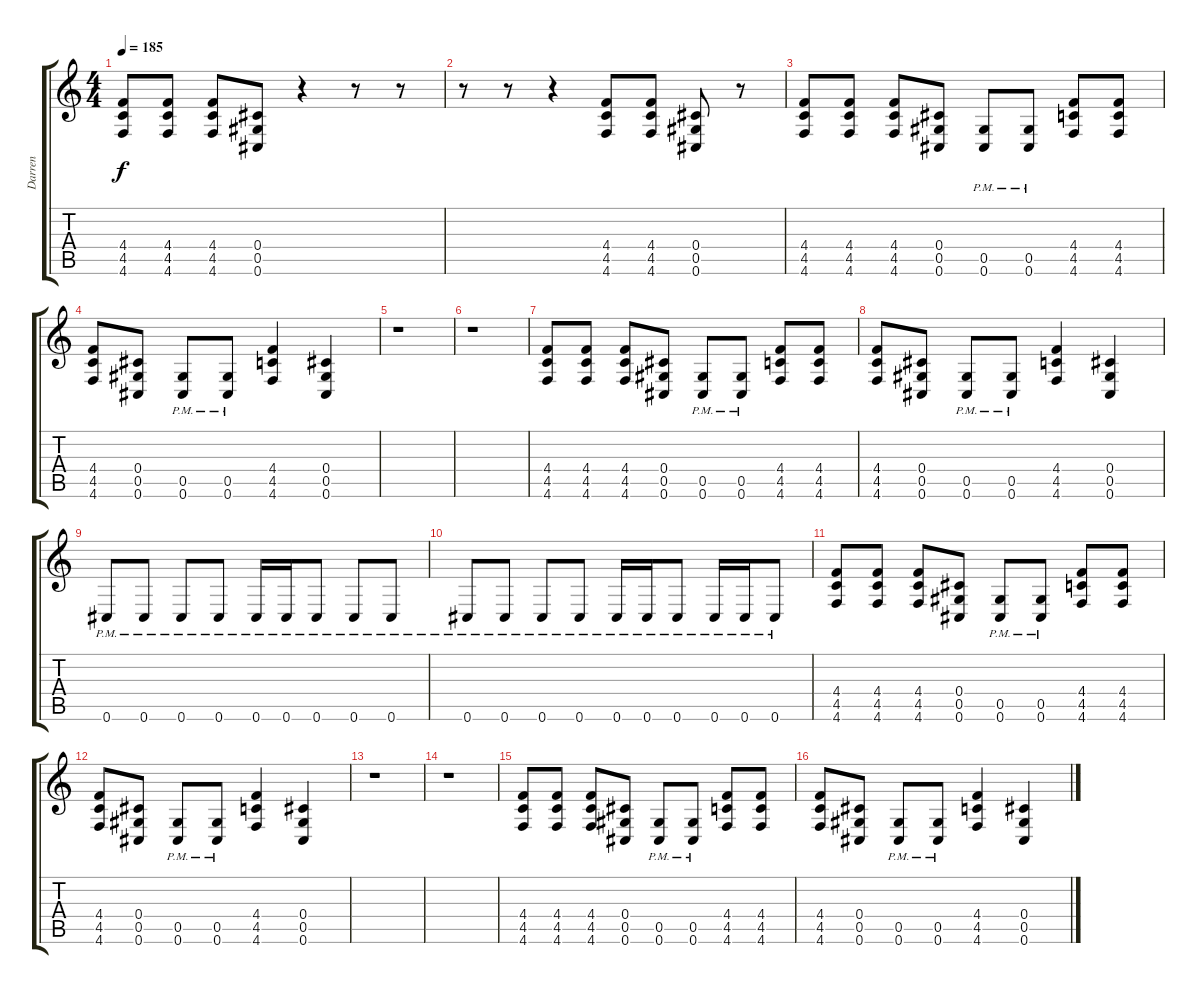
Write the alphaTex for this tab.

\track ("Darren" "Darren") {instrument distortionguitar}
\staff {score tabs}
\tuning (Eb4 Bb3 Gb3 Db3 Ab2 Db2) {hide}
\ts (4 4)
\tempo 185
\clef g2
\ks c
(4.4 4.5 4.6).8{dy f instrument distortionguitar} (4.4 4.5 4.6).8 (4.4 4.5 4.6).8 (0.4 0.5 0.6).8 r.4 r.8 r.8 |
r.8 r.8 r.4 (4.4 4.5 4.6).8 (4.4 4.5 4.6).8 (0.4 0.5 0.6).8 r.8 |
(4.4 4.5 4.6).8 (4.4 4.5 4.6).8 (4.4 4.5 4.6).8 (0.4 0.5 0.6).8 (0.5{pm} 0.6{pm}).8 (0.5{pm} 0.6{pm}).8 (4.4 4.5 4.6).8 (4.4 4.5 4.6).8 |
(4.4 4.5 4.6).8 (0.4 0.5 0.6).8 (0.5{pm} 0.6{pm}).8 (0.5{pm} 0.6{pm}).8 (4.4 4.5 4.6).4 (0.4 0.5 0.6).4 |
r.1 |
r.1 |
(4.4 4.5 4.6).8 (4.4 4.5 4.6).8 (4.4 4.5 4.6).8 (0.4 0.5 0.6).8 (0.5{pm} 0.6{pm}).8 (0.5{pm} 0.6{pm}).8 (4.4 4.5 4.6).8 (4.4 4.5 4.6).8 |
(4.4 4.5 4.6).8 (0.4 0.5 0.6).8 (0.5{pm} 0.6{pm}).8 (0.5{pm} 0.6{pm}).8 (4.4 4.5 4.6).4 (0.4 0.5 0.6).4 |
0.6{pm}.8 0.6{pm}.8 0.6{pm}.8 0.6{pm}.8 0.6{pm}.16 0.6{pm}.16 0.6{pm}.8 0.6{pm}.8 0.6{pm}.8 |
0.6{pm}.8 0.6{pm}.8 0.6{pm}.8 0.6{pm}.8 0.6{pm}.16 0.6{pm}.16 0.6{pm}.8 0.6{pm}.16 0.6{pm}.16 0.6{pm}.8 |
(4.4 4.5 4.6).8 (4.4 4.5 4.6).8 (4.4 4.5 4.6).8 (0.4 0.5 0.6).8 (0.5{pm} 0.6{pm}).8 (0.5{pm} 0.6{pm}).8 (4.4 4.5 4.6).8 (4.4 4.5 4.6).8 |
(4.4 4.5 4.6).8 (0.4 0.5 0.6).8 (0.5{pm} 0.6{pm}).8 (0.5{pm} 0.6{pm}).8 (4.4 4.5 4.6).4 (0.4 0.5 0.6).4 |
r.1 |
r.1 |
(4.4 4.5 4.6).8 (4.4 4.5 4.6).8 (4.4 4.5 4.6).8 (0.4 0.5 0.6).8 (0.5{pm} 0.6{pm}).8 (0.5{pm} 0.6{pm}).8 (4.4 4.5 4.6).8 (4.4 4.5 4.6).8 |
(4.4 4.5 4.6).8 (0.4 0.5 0.6).8 (0.5{pm} 0.6{pm}).8 (0.5{pm} 0.6{pm}).8 (4.4 4.5 4.6).4 (0.4 0.5 0.6).4
